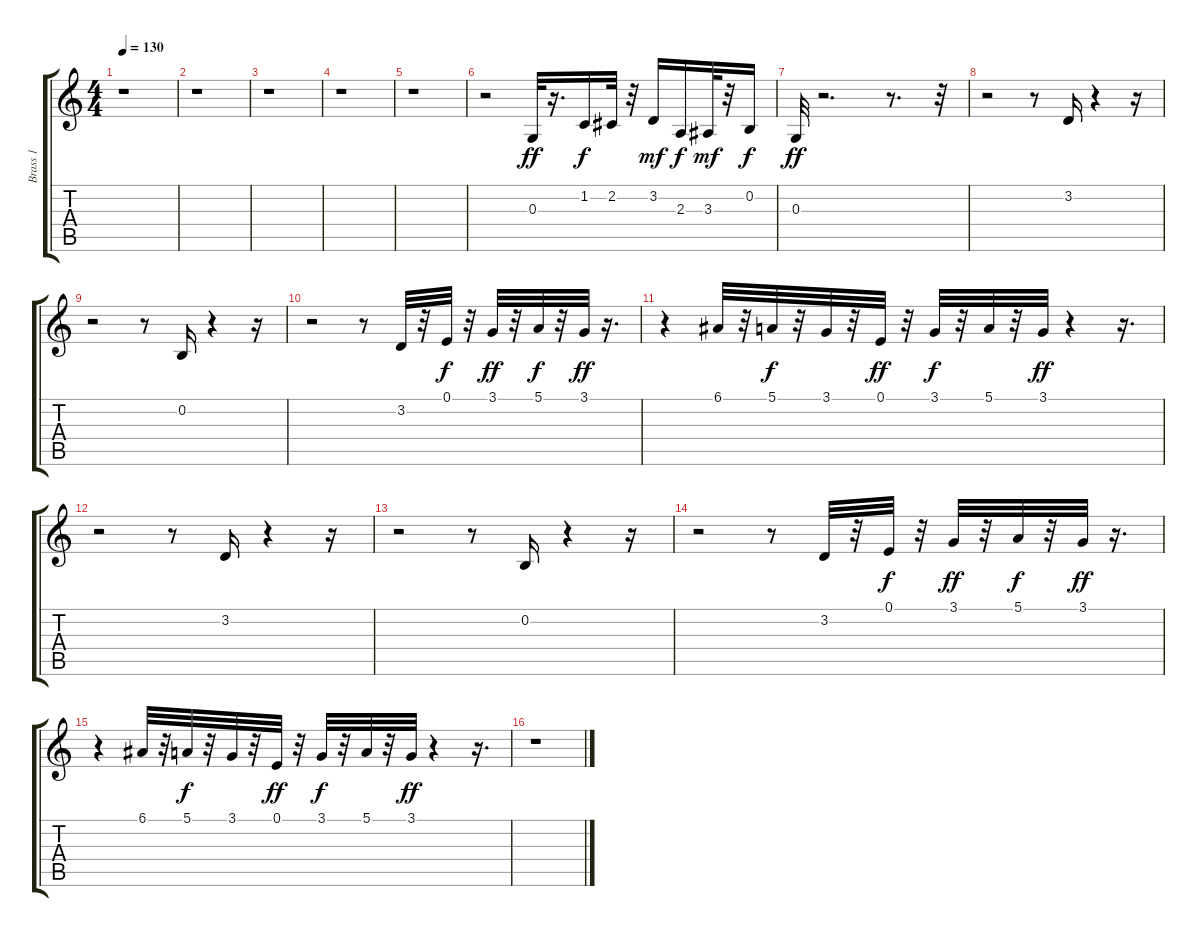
\track ("Brass 1" "Brass 1") {instrument brasssection}
\staff {score tabs}
\tuning (E4 B3 G3 D3 A2 E2) {hide}
\ts (4 4)
\tempo 130
\clef g2
\ks c
r.1{dy ff} |
r.1 |
r.1 |
r.1 |
r.1 |
r.2 0.3.32 r.16{d} 1.2.16{dy f} 2.2.32 r.32 3.2.16{dy mf} 2.3.16{dy f} 3.3.32{dy mf} r.32 0.2.16{dy f} |
0.3.32{dy ff} r.2{d} r.8{d} r.32 |
r.2 r.8 3.2.16 r.4 r.16 |
r.2 r.8 0.2.16 r.4 r.16 |
r.2 r.8 3.2.32 r.32 0.1.32{dy f} r.32 3.1.32{dy ff} r.32 5.1.32{dy f} r.32 3.1.32{dy ff} r.16{d} |
r.4 6.1.32 r.32 5.1.32{dy f} r.32 3.1.32 r.32 0.1.32{dy ff} r.32 3.1.32{dy f} r.32 5.1.32 r.32 3.1.32{dy ff} r.4 r.16{d} |
r.2 r.8 3.2.16 r.4 r.16 |
r.2 r.8 0.2.16 r.4 r.16 |
r.2 r.8 3.2.32 r.32 0.1.32{dy f} r.32 3.1.32{dy ff} r.32 5.1.32{dy f} r.32 3.1.32{dy ff} r.16{d} |
r.4 6.1.32 r.32 5.1.32{dy f} r.32 3.1.32 r.32 0.1.32{dy ff} r.32 3.1.32{dy f} r.32 5.1.32 r.32 3.1.32{dy ff} r.4 r.16{d} |
r.1
